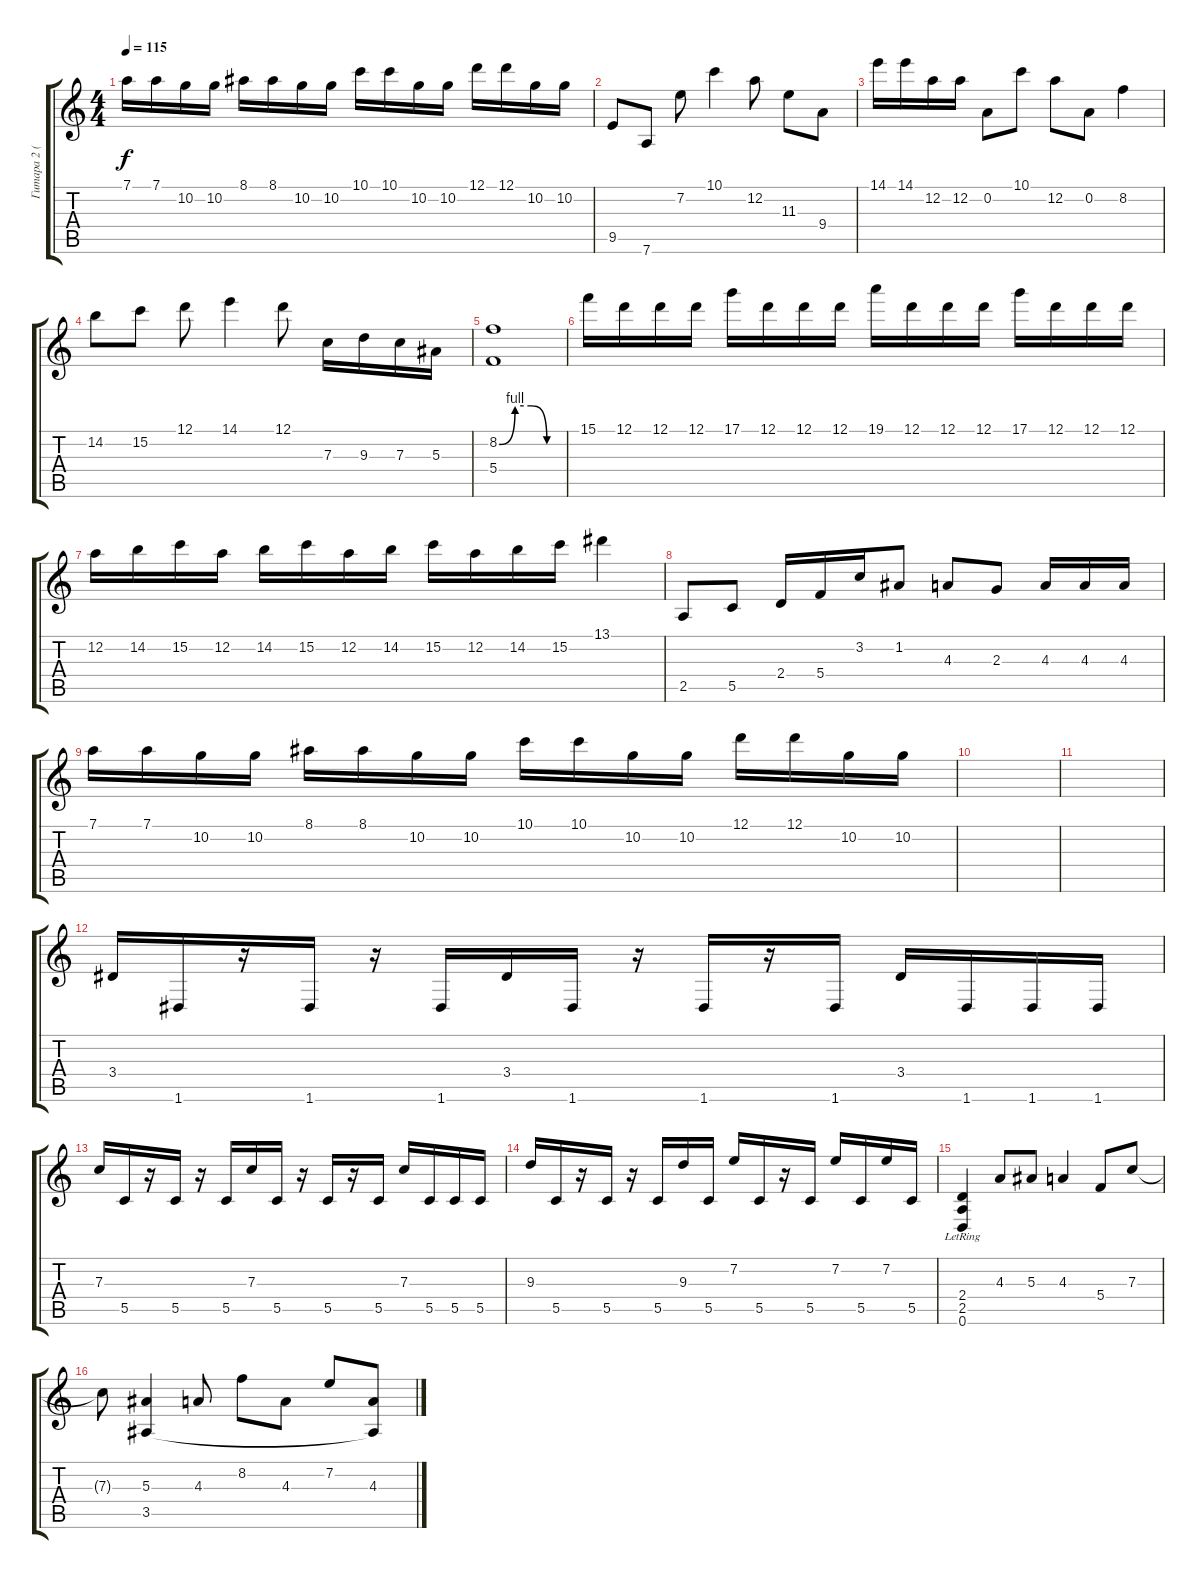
\track ("Гитара 2 (1)" "Гитара 2 (") {instrument acousticguitarsteel}
\staff {score tabs}
\tuning (D4 A3 F3 C3 G2 D2) {hide}
\ts (4 4)
\tempo 115
\clef g2
\ks c
7.1.16{dy f} 7.1.16 10.2.16 10.2.16 8.1.16 8.1.16 10.2.16 10.2.16 10.1.16 10.1.16 10.2.16 10.2.16 12.1.16 12.1.16 10.2.16 10.2.16 |
9.5.8{volume 15 instrument stringensemble1} 7.6.8 7.2.8 10.1.4 12.2.8 11.3.8 9.4.8 |
14.1.16 14.1.16 12.2.16 12.2.16 0.2.8 10.1.8 12.2.8 0.2.8 8.2.4 |
14.2.8 15.2.8 12.1.8 14.1.4 12.1.8 7.3.16 9.3.16 7.3.16 5.3.16 |
(8.2{be (custom 0 0 15 4 30 4 45 0 60 0)} 5.4).1 |
15.1.16 12.1.16 12.1.16 12.1.16 17.1.16 12.1.16 12.1.16 12.1.16 19.1.16 12.1.16 12.1.16 12.1.16 17.1.16 12.1.16 12.1.16 12.1.16 |
12.2.16 14.2.16 15.2.16 12.2.16 14.2.16 15.2.16 12.2.16 14.2.16 15.2.16 12.2.16 14.2.16 15.2.16 13.1.4 |
2.5.8 5.5.8 2.4.16 5.4.16 3.2.16 1.2.8 4.3.8 2.3.8 4.3.16 4.3.16 4.3.16 |
7.1.16 7.1.16 10.2.16 10.2.16 8.1.16 8.1.16 10.2.16 10.2.16 10.1.16 10.1.16 10.2.16 10.2.16 12.1.16 12.1.16 10.2.16 10.2.16 |
|
|
3.4.16 1.6.16 r.16 1.6.16 r.16 1.6.16 3.4.16 1.6.16 r.16 1.6.16 r.16 1.6.16 3.4.16 1.6.16 1.6.16 1.6.16 |
7.3.16 5.5.16 r.16 5.5.16 r.16 5.5.16 7.3.16 5.5.16 r.16 5.5.16 r.16 5.5.16 7.3.16 5.5.16 5.5.16 5.5.16 |
9.3.16 5.5.16 r.16 5.5.16 r.16 5.5.16 9.3.16 5.5.16 7.2.16 5.5.16 r.16 5.5.16 7.2.16 5.5.16 7.2.16 5.5.16 |
(2.4{lr} 2.5{lr} 0.6{lr}).4 4.3.8 5.3.8 4.3.4 5.4.8 7.3.8 |
7.3{t}.8 (5.3 3.5).4 4.3.8 8.2.8 4.3.8 7.2.8 (4.3 3.5{t}).8
